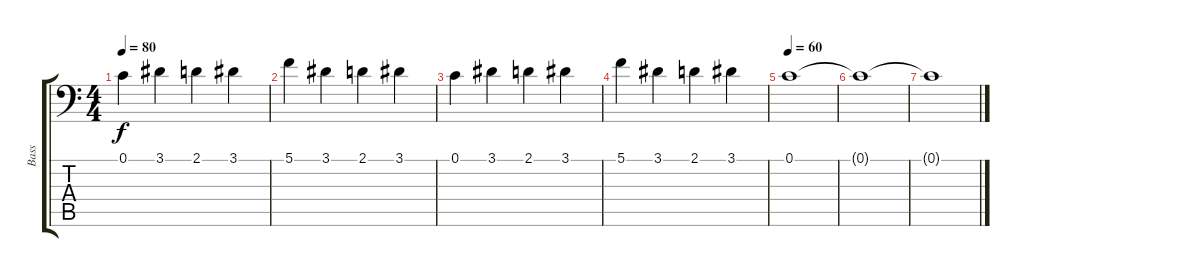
\track ("Bass" "Bass") {instrument acousticbass}
\staff {score tabs}
\tuning (C3 G2 D2 A1 E1 B0) {hide}
\ts (4 4)
\tempo 80
\clef f4
\ks c
0.1.4{dy f} 3.1.4 2.1.4 3.1.4 |
5.1.4 3.1.4 2.1.4 3.1.4 |
0.1.4 3.1.4 2.1.4 3.1.4 |
5.1.4 3.1.4 2.1.4 3.1.4 |
\tempo 60
0.1.1{volume 0} |
0.1{t}.1 |
0.1{t}.1
